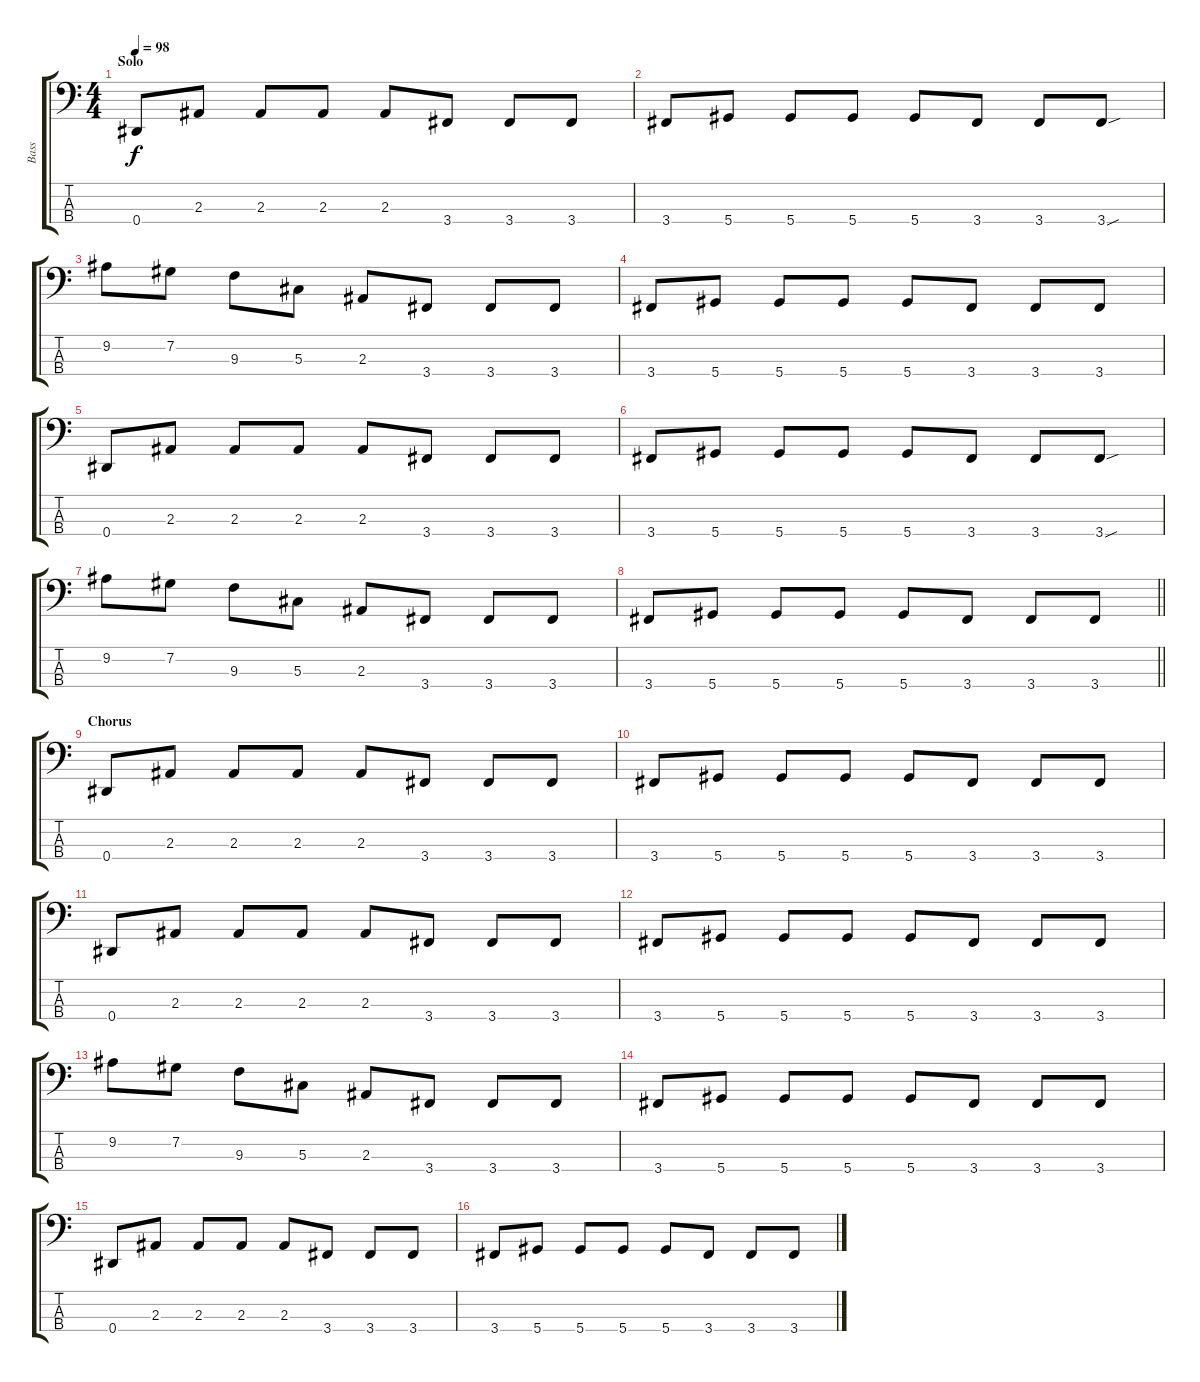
\track ("Bass" "Bass") {instrument electricbassfinger}
\staff {score tabs}
\tuning (Gb2 Db2 Ab1 Eb1) {hide}
\ts (4 4)
\section ("" "Solo")
\tempo 98
\clef f4
\ks c
0.4.8{dy f} 2.3.8 2.3.8 2.3.8 2.3.8 3.4.8 3.4.8 3.4.8 |
3.4.8 5.4.8 5.4.8 5.4.8 5.4.8 3.4.8 3.4.8 3.4{sou}.8 |
9.2.8 7.2.8 9.3.8 5.3.8 2.3.8 3.4.8 3.4.8 3.4.8 |
3.4.8 5.4.8 5.4.8 5.4.8 5.4.8 3.4.8 3.4.8 3.4.8 |
0.4.8 2.3.8 2.3.8 2.3.8 2.3.8 3.4.8 3.4.8 3.4.8 |
3.4.8 5.4.8 5.4.8 5.4.8 5.4.8 3.4.8 3.4.8 3.4{sou}.8 |
9.2.8 7.2.8 9.3.8 5.3.8 2.3.8 3.4.8 3.4.8 3.4.8 |
\barLineRight lightlight
3.4.8 5.4.8 5.4.8 5.4.8 5.4.8 3.4.8 3.4.8 3.4.8 |
\section ("" "Chorus")
0.4.8 2.3.8 2.3.8 2.3.8 2.3.8 3.4.8 3.4.8 3.4.8 |
3.4.8 5.4.8 5.4.8 5.4.8 5.4.8 3.4.8 3.4.8 3.4.8 |
0.4.8 2.3.8 2.3.8 2.3.8 2.3.8 3.4.8 3.4.8 3.4.8 |
3.4.8 5.4.8 5.4.8 5.4.8 5.4.8 3.4.8 3.4.8 3.4.8 |
9.2.8 7.2.8 9.3.8 5.3.8 2.3.8 3.4.8 3.4.8 3.4.8 |
3.4.8 5.4.8 5.4.8 5.4.8 5.4.8 3.4.8 3.4.8 3.4.8 |
0.4.8 2.3.8 2.3.8 2.3.8 2.3.8 3.4.8 3.4.8 3.4.8 |
3.4.8 5.4.8 5.4.8 5.4.8 5.4.8 3.4.8 3.4.8 3.4.8
